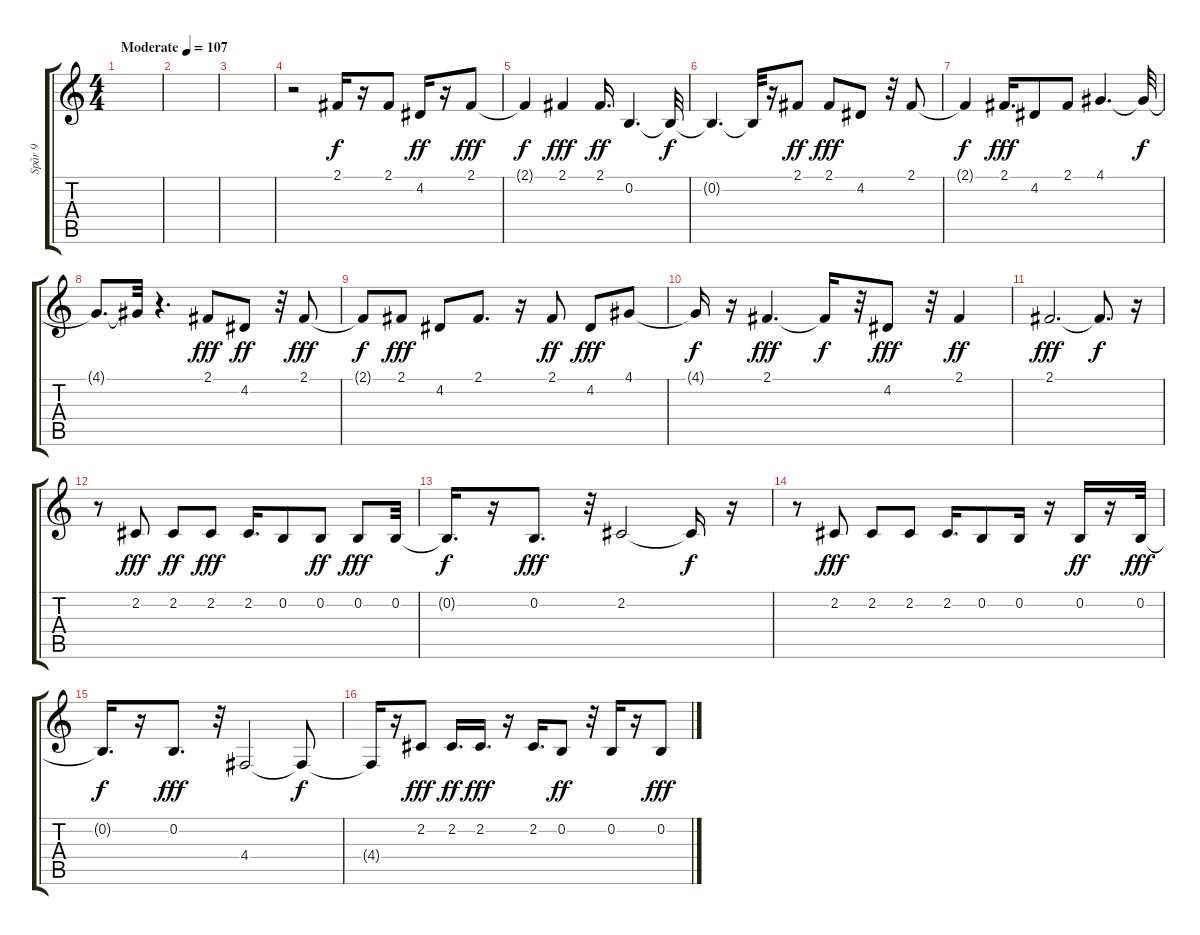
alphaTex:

\track ("Spår 9" "Spår 9") {instrument altosax}
\staff {score tabs}
\tuning (E4 B3 G3 D3 A2 E2) {hide}
\ts (4 4)
\tempo (107 "Moderate")
\clef g2
\ks c
|
|
|
r.2 2.1.16 r.16 2.1.8 4.2.16{dy ff} r.16 2.1.8{dy fff} |
2.1{t}.4{dy f} 2.1.4{dy fff} 2.1.16{d dy ff} 0.2.4{d} 0.2{t}.32{dy f} |
0.2{t}.4{d} 0.2{t}.32 r.16 2.1.8{dy ff} 2.1.8{dy fff} 4.2.8 r.32 2.1.8 |
2.1{t}.4{dy f} 2.1.16{d dy fff} 4.2.8 2.1.8 4.1.4{d} 4.1{t}.32{dy f} |
4.1{t}.8{d} 4.1{t}.32 r.4{d} 2.1.8{dy fff} 4.2.8{dy ff} r.32 2.1.8{dy fff} |
2.1{t}.8{dy f} 2.1.8{dy fff} 4.2.8 2.1.8{d} r.16 2.1.8{dy ff} 4.2.8{dy fff} 4.1.8 |
4.1{t}.16{dy f} r.16 2.1.4{d dy fff} 2.1{t}.16{dy f} r.32 4.2.8{dy fff} r.32 2.1.4{dy ff} |
2.1.2{d dy fff} 2.1{t}.8{d dy f} r.16 |
r.8 2.2.8{dy fff} 2.2.8{dy ff} 2.2.8{dy fff} 2.2.16{d} 0.2.8 0.2.8{dy ff} 0.2.8{dy fff} 0.2.32 |
0.2{t}.16{d dy f} r.16 0.2.8{d dy fff} r.32 2.2.2 2.2{t}.16{dy f} r.16 |
r.8 2.2.8{dy fff} 2.2.8 2.2.8 2.2.16{d} 0.2.8 0.2.16 r.16 0.2.16{dy ff} r.16 0.2.32{dy fff} |
0.2{t}.16{d dy f} r.16 0.2.8{d dy fff} r.32 4.4.2 4.4{t}.8{dy f} |
4.4{t}.16 r.16 2.2.8{dy fff} 2.2.16{d dy ff} 2.2.16{d dy fff} r.16 2.2.16{d} 0.2.8{dy ff} r.32 0.2.16 r.16 0.2.8{dy fff}
